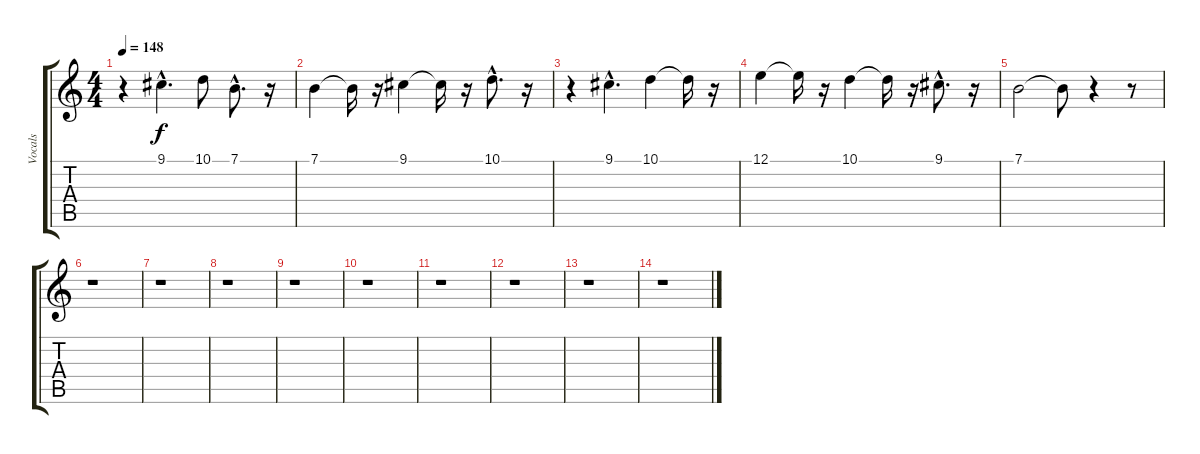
\track ("Vocals" "Vocals") {instrument choiraahs}
\staff {score tabs}
\tuning (E4 B3 G3 D3 A2 E2) {hide}
\ts (4 4)
\tempo 148
\clef g2
\ks c
r.4{dy f} 9.1{hac}.4{d} 10.1.8 7.1{hac}.8{d} r.16 |
7.1.4 7.1{t}.16 r.16 9.1.4 9.1{t}.16 r.16 10.1{hac}.8{d} r.16 |
r.4 9.1{hac}.4{d} 10.1.4 10.1{t}.16 r.16 |
12.1.4 12.1{t}.16 r.16 10.1.4 10.1{t}.16 r.16 9.1{hac}.8{d} r.16 |
7.1.2 7.1{t}.8 r.4 r.8 |
r.1 |
r.1 |
r.1 |
r.1 |
r.1 |
r.1 |
r.1 |
r.1 |
r.1
